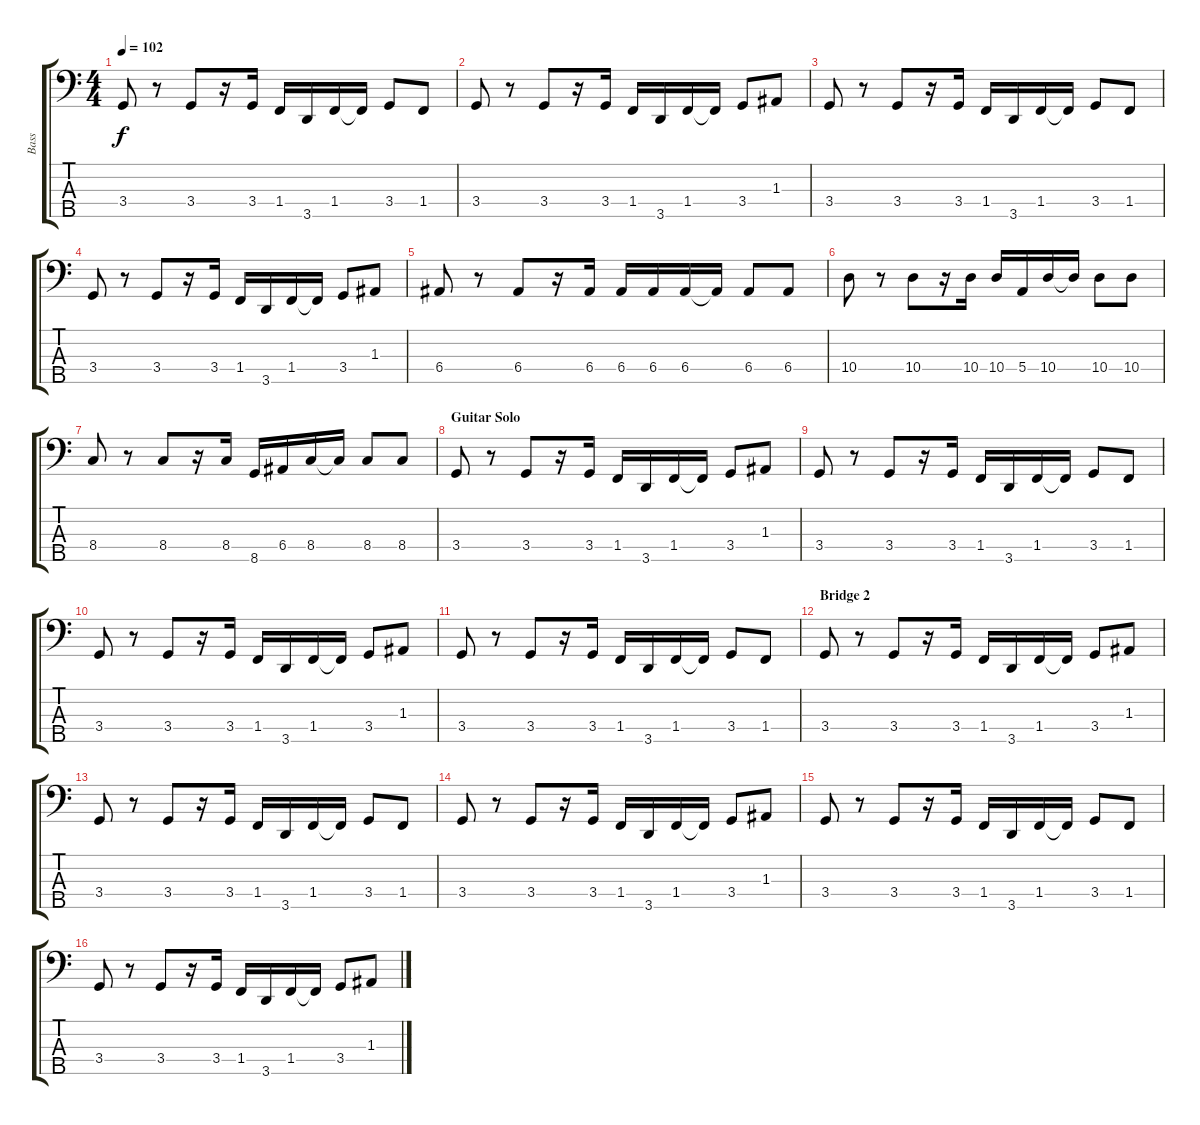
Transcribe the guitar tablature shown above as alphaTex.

\track ("Bass" "Bass") {instrument electricbassfinger}
\staff {score tabs}
\tuning (G2 D2 A1 E1 B0) {hide}
\ts (4 4)
\tempo 102
\clef f4
\ks c
3.4.8{dy f} r.8 3.4.8 r.16 3.4.16 1.4.16 3.5.16 1.4.16 1.4{t}.16 3.4.8 1.4.8 |
3.4.8 r.8 3.4.8 r.16 3.4.16 1.4.16 3.5.16 1.4.16 1.4{t}.16 3.4.8 1.3.8 |
3.4.8 r.8 3.4.8 r.16 3.4.16 1.4.16 3.5.16 1.4.16 1.4{t}.16 3.4.8 1.4.8 |
3.4.8 r.8 3.4.8 r.16 3.4.16 1.4.16 3.5.16 1.4.16 1.4{t}.16 3.4.8 1.3.8 |
6.4.8 r.8 6.4.8 r.16 6.4.16 6.4.16 6.4.16 6.4.16 6.4{t}.16 6.4.8 6.4.8 |
10.4.8 r.8 10.4.8 r.16 10.4.16 10.4.16 5.4.16 10.4.16 10.4{t}.16 10.4.8 10.4.8 |
8.4.8 r.8 8.4.8 r.16 8.4.16 8.5.16 6.4.16 8.4.16 8.4{t}.16 8.4.8 8.4.8 |
\section ("" "Guitar Solo")
3.4.8 r.8 3.4.8 r.16 3.4.16 1.4.16 3.5.16 1.4.16 1.4{t}.16 3.4.8 1.3.8 |
3.4.8 r.8 3.4.8 r.16 3.4.16 1.4.16 3.5.16 1.4.16 1.4{t}.16 3.4.8 1.4.8 |
3.4.8 r.8 3.4.8 r.16 3.4.16 1.4.16 3.5.16 1.4.16 1.4{t}.16 3.4.8 1.3.8 |
3.4.8 r.8 3.4.8 r.16 3.4.16 1.4.16 3.5.16 1.4.16 1.4{t}.16 3.4.8 1.4.8 |
\section ("" "Bridge 2")
3.4.8 r.8 3.4.8 r.16 3.4.16 1.4.16 3.5.16 1.4.16 1.4{t}.16 3.4.8 1.3.8 |
3.4.8 r.8 3.4.8 r.16 3.4.16 1.4.16 3.5.16 1.4.16 1.4{t}.16 3.4.8 1.4.8 |
3.4.8 r.8 3.4.8 r.16 3.4.16 1.4.16 3.5.16 1.4.16 1.4{t}.16 3.4.8 1.3.8 |
3.4.8 r.8 3.4.8 r.16 3.4.16 1.4.16 3.5.16 1.4.16 1.4{t}.16 3.4.8 1.4.8 |
3.4.8 r.8 3.4.8 r.16 3.4.16 1.4.16 3.5.16 1.4.16 1.4{t}.16 3.4.8 1.3.8
